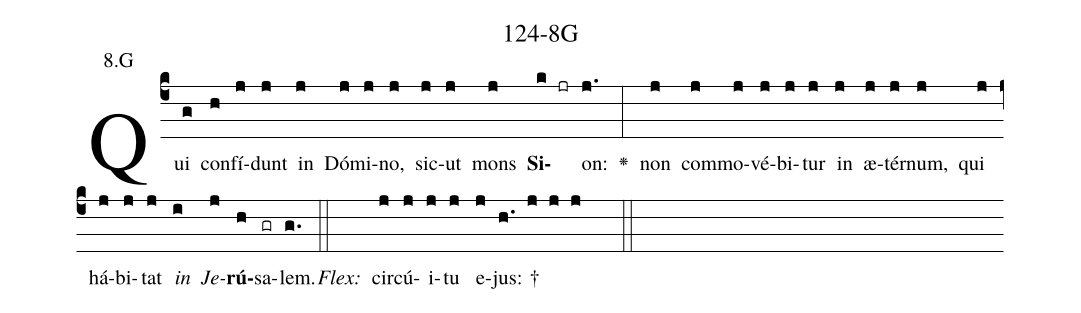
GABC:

name: 124-8G;
annotation: 8.G;
%%
(c4)Qui(g) con(h)fí(j)dunt(j) in(j) Dó(j)mi(j)no,(j) sic(j)ut(j) mons(j) <b>Si</b>(k jr)on:(j.) <v>\greheightstar</v>(:) non(j) com(j)mo(j)vé(j)bi(j)tur(j) in(j) æ(j)tér(j)num,(j) qui(j) há(j)bi(j)tat(j) <i>in</i>(i) <i>Je</i>(j)<b>rú</b>(h)sa(gr)lem.(g.) (::)
<i>Flex:</i>()  cir(j)cú(j)i(j)tu(j) e(j)jus: †(h. j j j  ::)

%E(j) u(j) o(i) u(j) a(h) e.(g.) (::)
